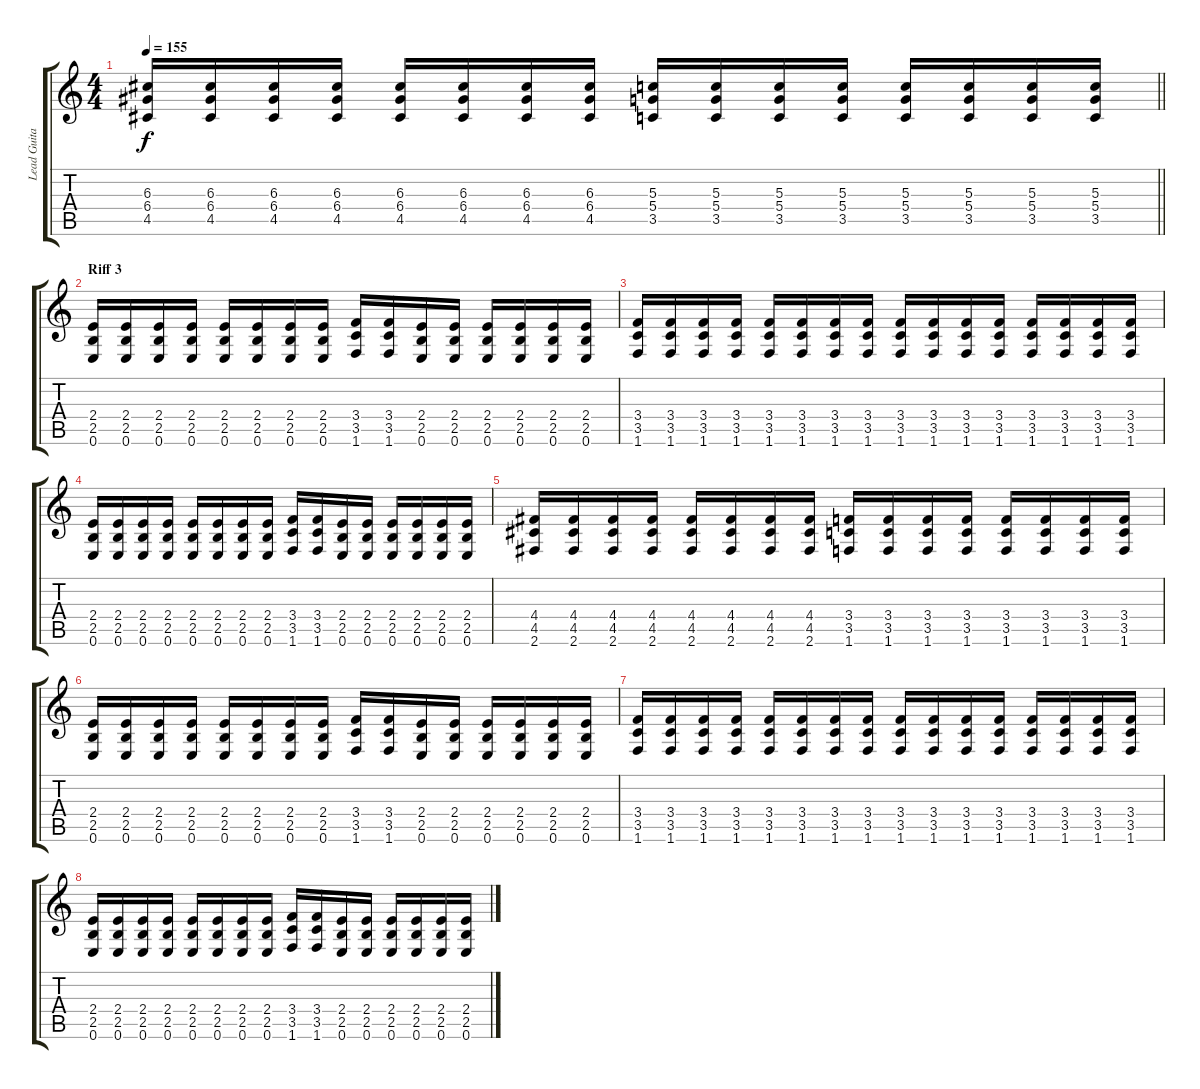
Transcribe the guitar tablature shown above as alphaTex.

\track ("Lead Guitar" "Lead Guita") {instrument distortionguitar}
\staff {score tabs}
\tuning (E4 B3 G3 D3 A2 E2) {hide}
\ts (4 4)
\tempo 155
\clef g2
\barLineRight lightlight
\ks c
(6.3 6.4 4.5).16{dy f} (6.3 6.4 4.5).16 (6.3 6.4 4.5).16 (6.3 6.4 4.5).16 (6.3 6.4 4.5).16 (6.3 6.4 4.5).16 (6.3 6.4 4.5).16 (6.3 6.4 4.5).16 (5.3 5.4 3.5).16 (5.3 5.4 3.5).16 (5.3 5.4 3.5).16 (5.3 5.4 3.5).16 (5.3 5.4 3.5).16 (5.3 5.4 3.5).16 (5.3 5.4 3.5).16 (5.3 5.4 3.5).16 |
\section ("" "Riff 3")
(2.4 2.5 0.6).16 (2.4 2.5 0.6).16 (2.4 2.5 0.6).16 (2.4 2.5 0.6).16 (2.4 2.5 0.6).16 (2.4 2.5 0.6).16 (2.4 2.5 0.6).16 (2.4 2.5 0.6).16 (3.4 3.5 1.6).16 (3.4 3.5 1.6).16 (2.4 2.5 0.6).16 (2.4 2.5 0.6).16 (2.4 2.5 0.6).16 (2.4 2.5 0.6).16 (2.4 2.5 0.6).16 (2.4 2.5 0.6).16 |
(3.4 3.5 1.6).16 (3.4 3.5 1.6).16 (3.4 3.5 1.6).16 (3.4 3.5 1.6).16 (3.4 3.5 1.6).16 (3.4 3.5 1.6).16 (3.4 3.5 1.6).16 (3.4 3.5 1.6).16 (3.4 3.5 1.6).16 (3.4 3.5 1.6).16 (3.4 3.5 1.6).16 (3.4 3.5 1.6).16 (3.4 3.5 1.6).16 (3.4 3.5 1.6).16 (3.4 3.5 1.6).16 (3.4 3.5 1.6).16 |
(2.4 2.5 0.6).16 (2.4 2.5 0.6).16 (2.4 2.5 0.6).16 (2.4 2.5 0.6).16 (2.4 2.5 0.6).16 (2.4 2.5 0.6).16 (2.4 2.5 0.6).16 (2.4 2.5 0.6).16 (3.4 3.5 1.6).16 (3.4 3.5 1.6).16 (2.4 2.5 0.6).16 (2.4 2.5 0.6).16 (2.4 2.5 0.6).16 (2.4 2.5 0.6).16 (2.4 2.5 0.6).16 (2.4 2.5 0.6).16 |
(4.4 4.5 2.6).16 (4.4 4.5 2.6).16 (4.4 4.5 2.6).16 (4.4 4.5 2.6).16 (4.4 4.5 2.6).16 (4.4 4.5 2.6).16 (4.4 4.5 2.6).16 (4.4 4.5 2.6).16 (3.4 3.5 1.6).16 (3.4 3.5 1.6).16 (3.4 3.5 1.6).16 (3.4 3.5 1.6).16 (3.4 3.5 1.6).16 (3.4 3.5 1.6).16 (3.4 3.5 1.6).16 (3.4 3.5 1.6).16 |
(2.4 2.5 0.6).16 (2.4 2.5 0.6).16 (2.4 2.5 0.6).16 (2.4 2.5 0.6).16 (2.4 2.5 0.6).16 (2.4 2.5 0.6).16 (2.4 2.5 0.6).16 (2.4 2.5 0.6).16 (3.4 3.5 1.6).16 (3.4 3.5 1.6).16 (2.4 2.5 0.6).16 (2.4 2.5 0.6).16 (2.4 2.5 0.6).16 (2.4 2.5 0.6).16 (2.4 2.5 0.6).16 (2.4 2.5 0.6).16 |
(3.4 3.5 1.6).16 (3.4 3.5 1.6).16 (3.4 3.5 1.6).16 (3.4 3.5 1.6).16 (3.4 3.5 1.6).16 (3.4 3.5 1.6).16 (3.4 3.5 1.6).16 (3.4 3.5 1.6).16 (3.4 3.5 1.6).16 (3.4 3.5 1.6).16 (3.4 3.5 1.6).16 (3.4 3.5 1.6).16 (3.4 3.5 1.6).16 (3.4 3.5 1.6).16 (3.4 3.5 1.6).16 (3.4 3.5 1.6).16 |
(2.4 2.5 0.6).16 (2.4 2.5 0.6).16 (2.4 2.5 0.6).16 (2.4 2.5 0.6).16 (2.4 2.5 0.6).16 (2.4 2.5 0.6).16 (2.4 2.5 0.6).16 (2.4 2.5 0.6).16 (3.4 3.5 1.6).16 (3.4 3.5 1.6).16 (2.4 2.5 0.6).16 (2.4 2.5 0.6).16 (2.4 2.5 0.6).16 (2.4 2.5 0.6).16 (2.4 2.5 0.6).16 (2.4 2.5 0.6).16
